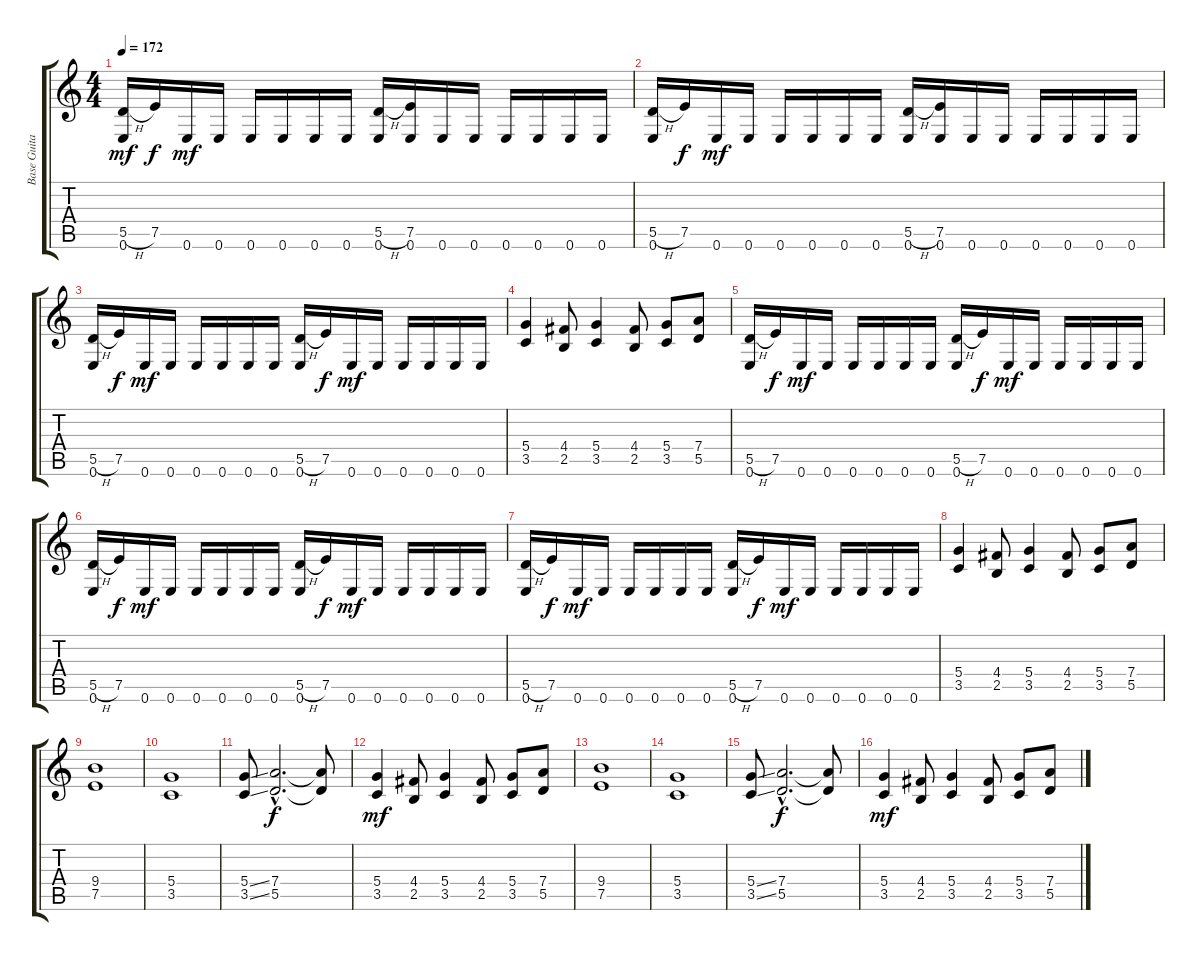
\track ("Base Guitar" "Base Guita") {instrument distortionguitar}
\staff {score tabs}
\tuning (E4 B3 G3 D3 A2 E2) {hide}
\ts (4 4)
\tempo 172
\clef g2
\ks c
(5.5{h} 0.6).16{dy mf} 7.5.16{dy f} 0.6.16{dy mf} 0.6.16 0.6.16 0.6.16 0.6.16 0.6.16 (5.5{h} 0.6).16 (7.5 0.6).16 0.6.16 0.6.16 0.6.16 0.6.16 0.6.16 0.6.16 |
(5.5{h} 0.6).16 7.5.16{dy f} 0.6.16{dy mf} 0.6.16 0.6.16 0.6.16 0.6.16 0.6.16 (5.5{h} 0.6).16 (7.5 0.6).16 0.6.16 0.6.16 0.6.16 0.6.16 0.6.16 0.6.16 |
(5.5{h} 0.6).16 7.5.16{dy f} 0.6.16{dy mf} 0.6.16 0.6.16 0.6.16 0.6.16 0.6.16 (5.5{h} 0.6).16 7.5.16{dy f} 0.6.16{dy mf} 0.6.16 0.6.16 0.6.16 0.6.16 0.6.16 |
(5.4 3.5).4 (4.4 2.5).8 (5.4 3.5).4 (4.4 2.5).8 (5.4 3.5).8 (7.4 5.5).8 |
(5.5{h} 0.6).16 7.5.16{dy f} 0.6.16{dy mf} 0.6.16 0.6.16 0.6.16 0.6.16 0.6.16 (5.5{h} 0.6).16 7.5.16{dy f} 0.6.16{dy mf} 0.6.16 0.6.16 0.6.16 0.6.16 0.6.16 |
(5.5{h} 0.6).16 7.5.16{dy f} 0.6.16{dy mf} 0.6.16 0.6.16 0.6.16 0.6.16 0.6.16 (5.5{h} 0.6).16 7.5.16{dy f} 0.6.16{dy mf} 0.6.16 0.6.16 0.6.16 0.6.16 0.6.16 |
(5.5{h} 0.6).16 7.5.16{dy f} 0.6.16{dy mf} 0.6.16 0.6.16 0.6.16 0.6.16 0.6.16 (5.5{h} 0.6).16 7.5.16{dy f} 0.6.16{dy mf} 0.6.16 0.6.16 0.6.16 0.6.16 0.6.16 |
(5.4 3.5).4 (4.4 2.5).8 (5.4 3.5).4 (4.4 2.5).8 (5.4 3.5).8 (7.4 5.5).8 |
(9.4 7.5).1 |
(5.4 3.5).1 |
(5.4{ss} 3.5{ss}).8 (7.4{hac} 5.5{hac}).2{d dy f} (7.4{t} 5.5{t}).8 |
(5.4 3.5).4{dy mf} (4.4 2.5).8 (5.4 3.5).4 (4.4 2.5).8 (5.4 3.5).8 (7.4 5.5).8 |
(9.4 7.5).1 |
(5.4 3.5).1 |
(5.4{ss} 3.5{ss}).8 (7.4{hac} 5.5{hac}).2{d dy f} (7.4{t} 5.5{t}).8 |
(5.4 3.5).4{dy mf} (4.4 2.5).8 (5.4 3.5).4 (4.4 2.5).8 (5.4 3.5).8 (7.4 5.5).8
